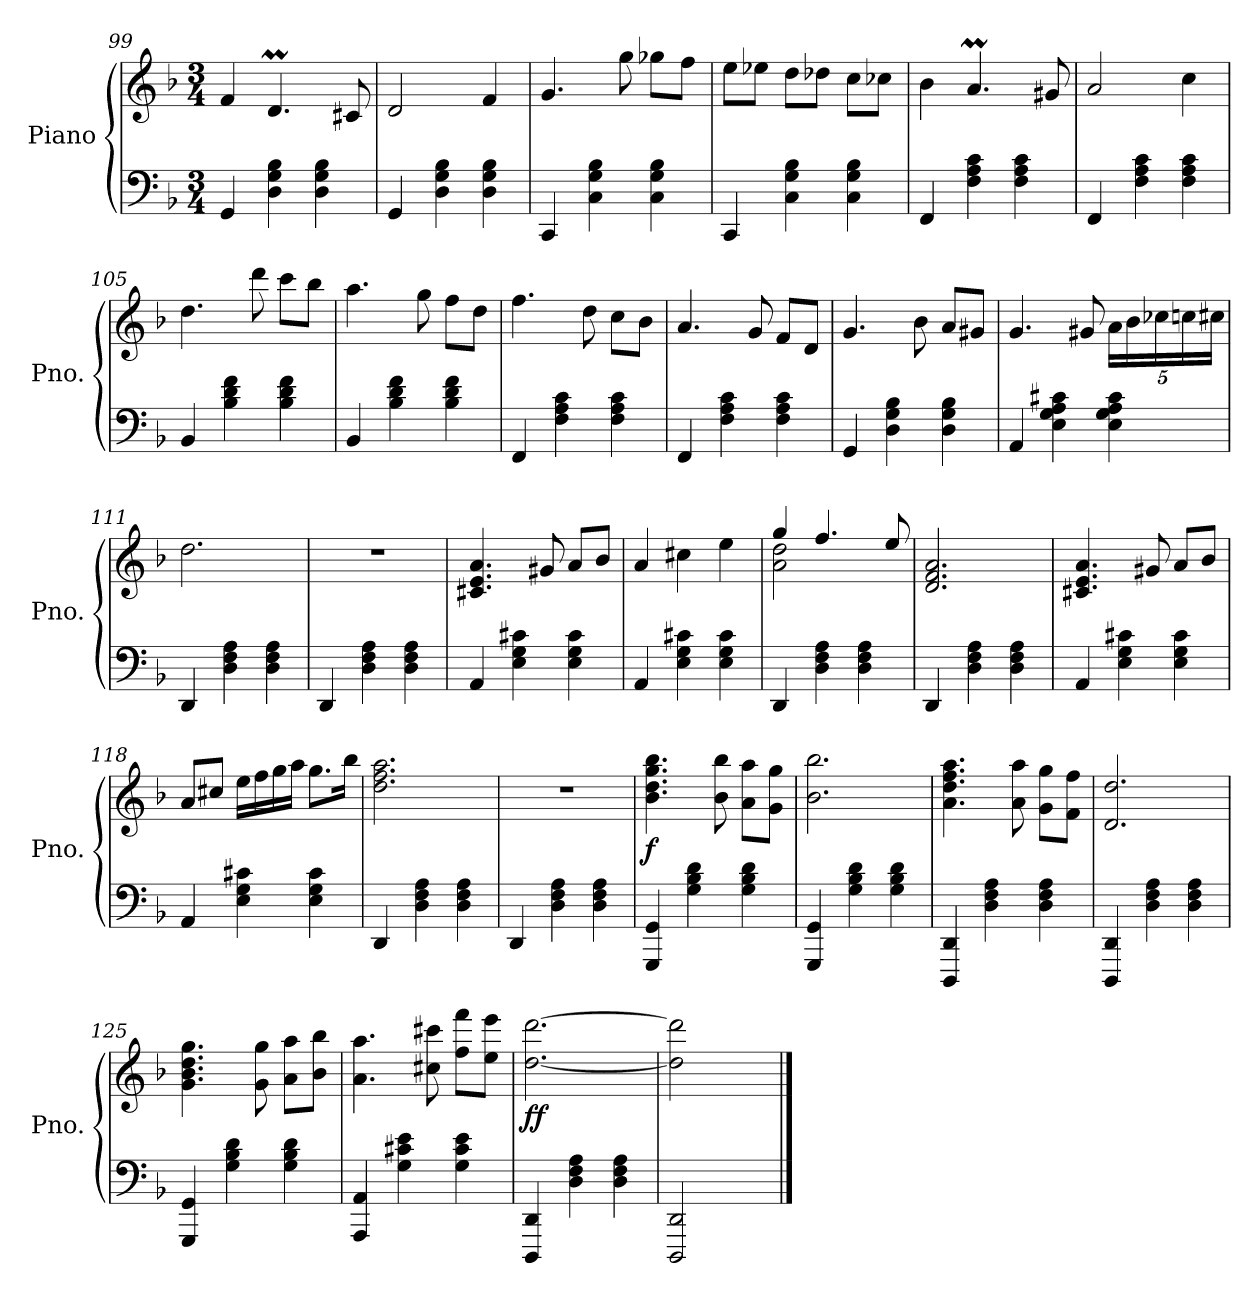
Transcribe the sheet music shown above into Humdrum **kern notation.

**kern	**kern	**dynam
*part1	*part1	*part1
*staff2	*staff1	*staff1/2
*I"Piano	*	*
*I'Pno.	*	*
*clefF4	*clefG2	*
*k[b-]	*k[b-]	*
*M3/4	*M3/4	*
=99	=99	=99
4GG/	4f/	.
4D\ 4G\ 4B-\	4.dM/	.
4D\ 4G\ 4B-\	.	.
.	8c#X/	.
=100	=100	=100
4GG/	2d/	.
4D\ 4G\ 4B-\	.	.
4D\ 4G\ 4B-\	4f/	.
=101	=101	=101
4CC/	4.g/	.
4C\ 4G\ 4B-\	.	.
.	8gg\	.
4C\ 4G\ 4B-\	8gg-X\L	.
.	8ff\J	.
!!LO:LB:g=z
=102	=102	=102
4CC/	8ee\L	.
.	8ee-X\J	.
4C\ 4G\ 4B-\	8dd\L	.
.	8dd-X\J	.
4C\ 4G\ 4B-\	8cc\L	.
.	8cc-X\J	.
=103	=103	=103
4FF/	4b-\	.
4F\ 4A\ 4c\	4.am/	.
4F\ 4A\ 4c\	.	.
.	8g#X/	.
=104	=104	=104
4FF/	2a/	.
4F\ 4A\ 4c\	.	.
4F\ 4A\ 4c\	4cc\	.
=105	=105	=105
4BB-/	4.dd\	.
4B-\ 4d\ 4f\	.	.
.	8ddd\	.
4B-\ 4d\ 4f\	8ccc\L	.
.	8bb-\J	.
=106	=106	=106
4BB-/	4.aa\	.
4B-\ 4d\ 4f\	.	.
.	8gg\	.
4B-\ 4d\ 4f\	8ff\L	.
.	8dd\J	.
=107	=107	=107
4FF/	4.ff\	.
4F\ 4A\ 4c\	.	.
.	8dd\	.
4F\ 4A\ 4c\	8cc\L	.
.	8b-\J	.
=108	=108	=108
4FF/	4.a/	.
4F\ 4A\ 4c\	.	.
.	8g/	.
4F\ 4A\ 4c\	8f/L	.
.	8d/J	.
!!LO:LB:g=z
=109	=109	=109
4GG/	4.g/	.
4D\ 4G\ 4B-\	.	.
.	8b-\	.
4D\ 4G\ 4B-\	8a/L	.
.	8g#X/J	.
=110	=110	=110
4AA/	4.g/	.
4E\ 4G\ 4A\ 4c#X\	.	.
.	8g#X/	.
*	*Xbrackettup	*
4E\ 4G\ 4A\ 4c#\	20a\LL	.
.	20b-\	.
.	20cc-X\	.
.	20ccn\	.
.	20cc#X\JJ	.
=111	=111	=111
4DD/	2.dd\	.
4D\ 4F\ 4A\	.	.
4D\ 4F\ 4A\	.	.
=112	=112	=112
4DD/	2.r	.
4D\ 4F\ 4A\	.	.
4D\ 4F\ 4A\	.	.
=113	=113	=113
4AA/	4.c#X/ 4.e/ 4.a/	.
4E\ 4G\ 4c#X\	.	.
.	8g#X/	.
4E\ 4G\ 4c#\	8a/L	.
.	8b-/J	.
=114	=114	=114
4AA/	4a/	.
4E\ 4G\ 4c#X\	4cc#X\	.
4E\ 4G\ 4c#\	4ee\	.
=115	=115	=115
*	*^	*
4DD/	4gg/	2a\ 2dd\	.
4D\ 4F\ 4A\	4.ff/	.	.
4D\ 4F\ 4A\	.	4ryy	.
.	8ee/	.	.
*	*v	*v	*
!!LO:LB:g=z
=116	=116	=116
4DD/	2.d/ 2.f/ 2.a/	.
4D\ 4F\ 4A\	.	.
4D\ 4F\ 4A\	.	.
=117	=117	=117
4AA/	4.c#X/ 4.e/ 4.a/	.
4E\ 4G\ 4c#X\	.	.
.	8g#X/	.
4E\ 4G\ 4c#\	8a/L	.
.	8b-/J	.
=118	=118	=118
4AA/	8a/L	.
.	8cc#X/J	.
4E\ 4G\ 4c#X\	16ee\LL	.
.	16ff\	.
.	16gg\	.
.	16aa\JJ	.
4E\ 4G\ 4c#\	8.gg\L	.
.	16bb-\Jk	.
=119	=119	=119
4DD/	2.dd\ 2.ff\ 2.aa\	.
4D\ 4F\ 4A\	.	.
4D\ 4F\ 4A\	.	.
=120	=120	=120
4DD/	2.r	.
4D\ 4F\ 4A\	.	.
4D\ 4F\ 4A\	.	.
=121	=121	=121
!	!	!LO:DY:b
4GGG/ 4GG/	4.b-\ 4.dd\ 4.gg\ 4.bb-\	f
4G\ 4B-\ 4d\	.	.
.	8b-\ 8bb-\	.
4G\ 4B-\ 4d\	8a\ 8aa\L	.
.	8g\ 8gg\J	.
=122	=122	=122
4GGG/ 4GG/	2.b-\ 2.bb-\	.
4G\ 4B-\ 4d\	.	.
4G\ 4B-\ 4d\	.	.
!!LO:LB:g=z
=123	=123	=123
4DDD/ 4DD/	4.a\ 4.dd\ 4.ff\ 4.aa\	.
4D\ 4F\ 4A\	.	.
.	8a\ 8aa\	.
4D\ 4F\ 4A\	8g\ 8gg\L	.
.	8f\ 8ff\J	.
=124	=124	=124
4DDD/ 4DD/	2.d/ 2.dd/	.
4D\ 4F\ 4A\	.	.
4D\ 4F\ 4A\	.	.
=125	=125	=125
4GGG/ 4GG/	4.g\ 4.b-\ 4.dd\ 4.gg\	.
4G\ 4B-\ 4d\	.	.
.	8g\ 8gg\	.
4G\ 4B-\ 4d\	8a\ 8aa\L	.
.	8b-\ 8bb-\J	.
=126	=126	=126
4AAA/ 4AA/	4.a\ 4.aa\	.
4G\ 4c#X\ 4e\	.	.
.	8cc#X\ 8ccc#X\	.
*	*MM78	*
4G\ 4c#\ 4e\	8ff\ 8fff\L	.
*	*MM76	*
.	8ee\ 8eee\J	.
=127	=127	=127
*	*MM80	*
!	!	!LO:DY:b
4DDD/ 4DD/	[2.dd\ [2.ddd\	ff
4D\ 4F\ 4A\	.	.
4D\ 4F\ 4A\	.	.
=128	=128	=128
2DDD/ 2DD/	2dd\] 2ddd\]	.
4ryy	4ryy	.
==	==	==
*-	*-	*-
